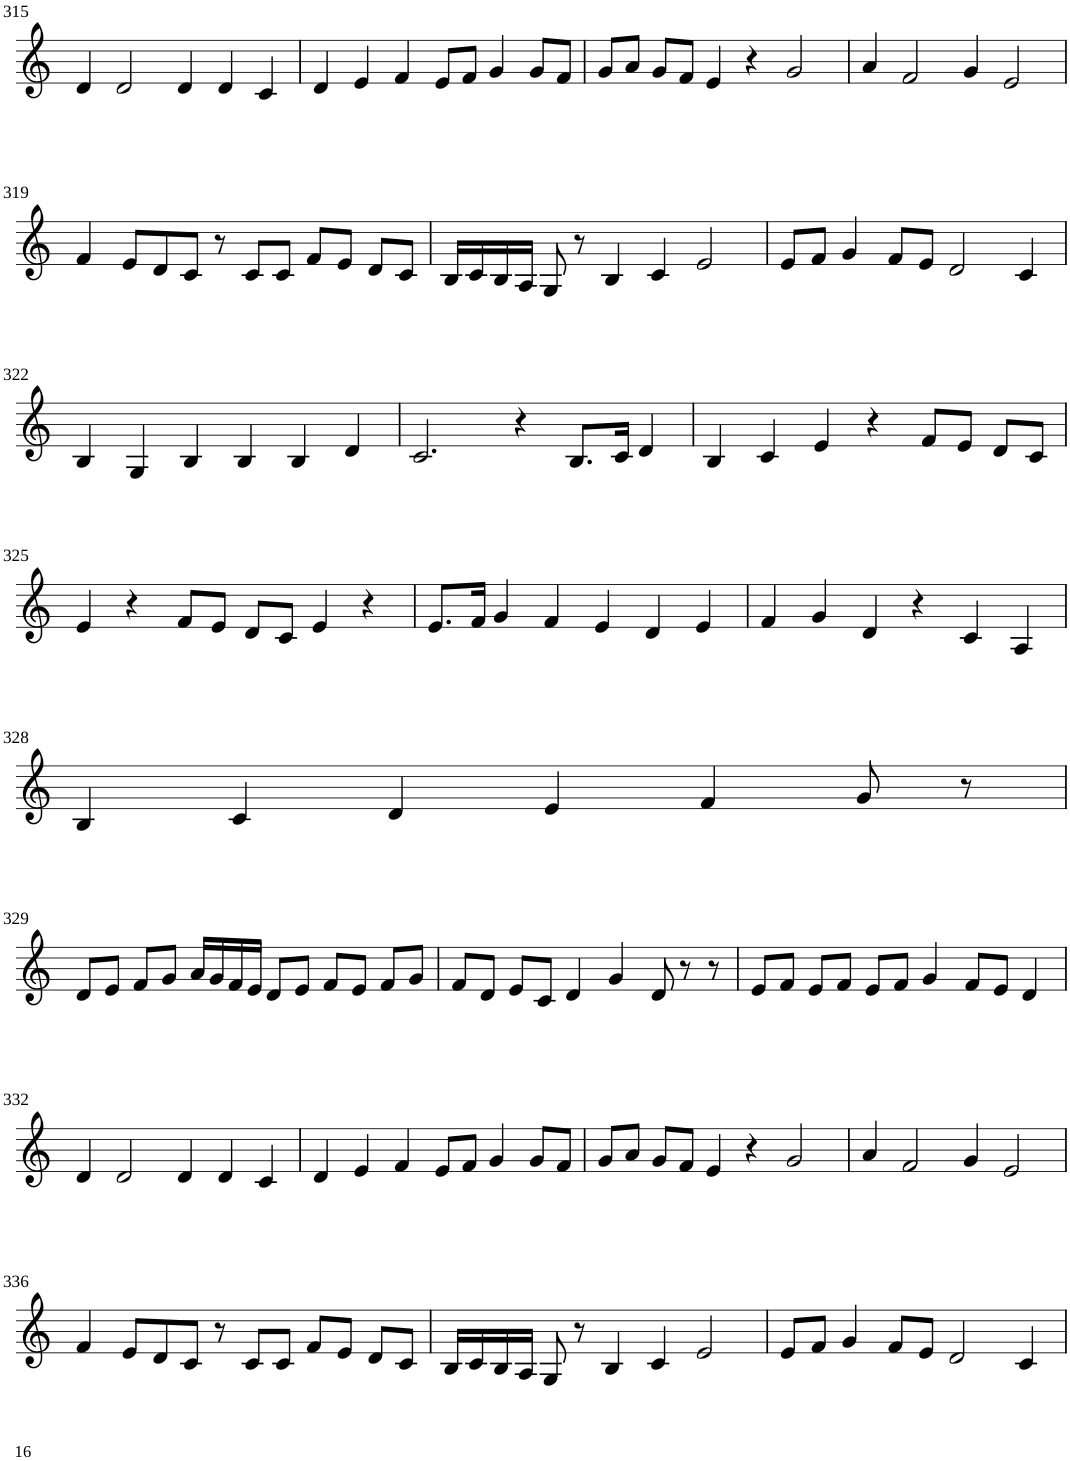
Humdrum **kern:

**kern
*part1
*staff1
*I"Violin
!!LO:PB:g=z
*clefG2
*k[]
*M6/4
=315
4d/
2d/
4d/
4d/
4c/
=316
4d/
4e/
4f/
8e/L
8f/J
4g/
8g/L
8f/J
=317
8g/L
8a/J
8g/L
8f/J
4e/
4r
2g/
=318
4a/
2f/
4g/
2e/
!!LO:LB:g=z
=319
4f/
8e/L
8d/
8c/J
8r
8c/L
8c/J
8f/L
8e/J
8d/L
8c/J
=320
16B/LL
16c/
16B/
16A/JJ
8G/
8r
4B/
4c/
2e/
=321
8e/L
8f/J
4g/
8f/L
8e/J
2d/
4c/
!!LO:LB:g=z
=322
4B/
4G/
4B/
4B/
4B/
4d/
=323
2.c/
4r
8.B/L
16c/Jk
4d/
=324
4B/
4c/
4e/
4r
8f/L
8e/J
8d/L
8c/J
!!LO:LB:g=z
=325
4e/
4r
8f/L
8e/J
8d/L
8c/J
4e/
4r
=326
8.e/L
16f/Jk
4g/
4f/
4e/
4d/
4e/
=327
4f/
4g/
4d/
4r
4c/
4A/
!!LO:LB:g=z
=328
4B/
4c/
4d/
4e/
4f/
8g/
8r
!!LO:LB:g=z
=329
8d/L
8e/J
8f/L
8g/J
16a/LL
16g/
16f/
16e/JJ
8d/L
8e/J
8f/L
8e/J
8f/L
8g/J
=330
8f/L
8d/J
8e/L
8c/J
4d/
4g/
8d/
8r
8r
=331
8e/L
8f/J
8e/L
8f/J
8e/L
8f/J
4g/
8f/L
8e/J
4d/
!!LO:LB:g=z
=332
4d/
2d/
4d/
4d/
4c/
=333
4d/
4e/
4f/
8e/L
8f/J
4g/
8g/L
8f/J
=334
8g/L
8a/J
8g/L
8f/J
4e/
4r
2g/
=335
4a/
2f/
4g/
2e/
!!LO:LB:g=z
=336
4f/
8e/L
8d/
8c/J
8r
8c/L
8c/J
8f/L
8e/J
8d/L
8c/J
=337
16B/LL
16c/
16B/
16A/JJ
8G/
8r
4B/
4c/
2e/
=338
8e/L
8f/J
4g/
8f/L
8e/J
2d/
4c/
=
*-
